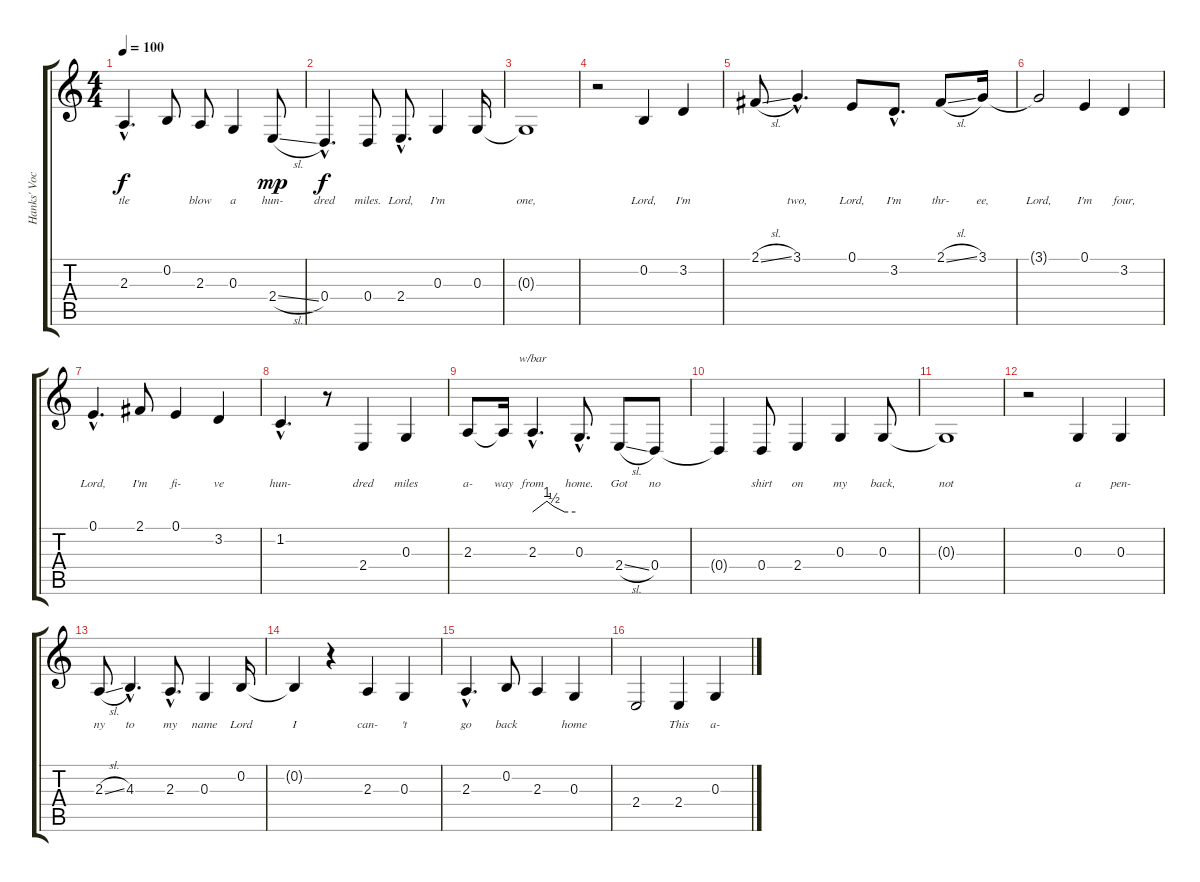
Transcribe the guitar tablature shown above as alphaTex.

\track ("Hanks' Vocal" "Hanks' Voc") {instrument churchorgan}
\staff {score tabs}
\tuning (E4 B3 G3 D3 A2 E2) {hide}
\ts (4 4)
\tempo 100
\clef g2
\ks c
2.3{hac}.4{d lyrics (0 "tle") lyrics (1 "") lyrics (2 "") lyrics (3 "") lyrics (4 "") dy f} 0.2.8{lyrics (0 "") lyrics (1 "") lyrics (2 "") lyrics (3 "") lyrics (4 "")} 2.3.8{lyrics (0 "blow") lyrics (1 "") lyrics (2 "") lyrics (3 "") lyrics (4 "")} 0.3.4{lyrics (0 "a") lyrics (1 "") lyrics (2 "") lyrics (3 "") lyrics (4 "")} 2.4{sl}.8{lyrics (0 "hun-") lyrics (1 "") lyrics (2 "") lyrics (3 "") lyrics (4 "") dy mp} |
0.4{hac}.4{d lyrics (0 "dred") lyrics (1 "") lyrics (2 "") lyrics (3 "") lyrics (4 "") dy f} 0.4.8{lyrics (0 "miles.") lyrics (1 "") lyrics (2 "") lyrics (3 "") lyrics (4 "")} 2.4{hac}.8{d lyrics (0 "Lord,") lyrics (1 "") lyrics (2 "") lyrics (3 "") lyrics (4 "")} 0.3.4{lyrics (0 "I'm") lyrics (1 "") lyrics (2 "") lyrics (3 "") lyrics (4 "")} 0.3.16{lyrics (0 "") lyrics (1 "") lyrics (2 "") lyrics (3 "") lyrics (4 "")} |
0.3{t}.1{lyrics (0 "one,") lyrics (1 "") lyrics (2 "") lyrics (3 "") lyrics (4 "")} |
r.2 0.2.4{lyrics (0 "Lord,") lyrics (1 "") lyrics (2 "") lyrics (3 "") lyrics (4 "")} 3.2.4{lyrics (0 "I'm") lyrics (1 "") lyrics (2 "") lyrics (3 "") lyrics (4 "")} |
2.1{sl}.8{lyrics (0 "") lyrics (1 "") lyrics (2 "") lyrics (3 "") lyrics (4 "")} 3.1{hac}.4{d lyrics (0 "two,") lyrics (1 "") lyrics (2 "") lyrics (3 "") lyrics (4 "")} 0.1.8{lyrics (0 "Lord,") lyrics (1 "") lyrics (2 "") lyrics (3 "") lyrics (4 "")} 3.2{hac}.8{d lyrics (0 "I'm") lyrics (1 "") lyrics (2 "") lyrics (3 "") lyrics (4 "")} 2.1{sl}.8{lyrics (0 "thr-") lyrics (1 "") lyrics (2 "") lyrics (3 "") lyrics (4 "")} 3.1.16{lyrics (0 "ee,") lyrics (1 "") lyrics (2 "") lyrics (3 "") lyrics (4 "")} |
3.1{t}.2{lyrics (0 "Lord,") lyrics (1 "") lyrics (2 "") lyrics (3 "") lyrics (4 "")} 0.1.4{lyrics (0 "I'm") lyrics (1 "") lyrics (2 "") lyrics (3 "") lyrics (4 "")} 3.2.4{lyrics (0 "four,") lyrics (1 "") lyrics (2 "") lyrics (3 "") lyrics (4 "")} |
0.1{hac}.4{d lyrics (0 "Lord,") lyrics (1 "") lyrics (2 "") lyrics (3 "") lyrics (4 "")} 2.1.8{lyrics (0 "I'm") lyrics (1 "") lyrics (2 "") lyrics (3 "") lyrics (4 "")} 0.1.4{lyrics (0 "fi-") lyrics (1 "") lyrics (2 "") lyrics (3 "") lyrics (4 "")} 3.2.4{lyrics (0 "ve") lyrics (1 "") lyrics (2 "") lyrics (3 "") lyrics (4 "")} |
1.2{hac}.4{d lyrics (0 "hun-") lyrics (1 "") lyrics (2 "") lyrics (3 "") lyrics (4 "")} r.8 2.4.4{lyrics (0 "dred") lyrics (1 "") lyrics (2 "") lyrics (3 "") lyrics (4 "")} 0.3.4{lyrics (0 "miles") lyrics (1 "") lyrics (2 "") lyrics (3 "") lyrics (4 "")} |
2.3.8{lyrics (0 "a-") lyrics (1 "") lyrics (2 "") lyrics (3 "") lyrics (4 "")} 2.3{t}.16{lyrics (0 "way") lyrics (1 "") lyrics (2 "") lyrics (3 "") lyrics (4 "")} 2.3{hac}.4{d tbe (custom default 0 0 20 4 30 2 45 0 60 0) lyrics (0 "from") lyrics (1 "") lyrics (2 "") lyrics (3 "") lyrics (4 "")} 0.3{hac}.8{d lyrics (0 "home.") lyrics (1 "") lyrics (2 "") lyrics (3 "") lyrics (4 "")} 2.4{sl}.8{lyrics (0 "Got") lyrics (1 "") lyrics (2 "") lyrics (3 "") lyrics (4 "")} 0.4.8{lyrics (0 "no") lyrics (1 "") lyrics (2 "") lyrics (3 "") lyrics (4 "")} |
0.4{t}.4{lyrics (0 "") lyrics (1 "") lyrics (2 "") lyrics (3 "") lyrics (4 "")} 0.4.8{lyrics (0 "shirt") lyrics (1 "") lyrics (2 "") lyrics (3 "") lyrics (4 "")} 2.4.4{lyrics (0 "on") lyrics (1 "") lyrics (2 "") lyrics (3 "") lyrics (4 "")} 0.3.4{lyrics (0 "my") lyrics (1 "") lyrics (2 "") lyrics (3 "") lyrics (4 "")} 0.3.8{lyrics (0 "back,") lyrics (1 "") lyrics (2 "") lyrics (3 "") lyrics (4 "")} |
0.3{t}.1{lyrics (0 "not") lyrics (1 "") lyrics (2 "") lyrics (3 "") lyrics (4 "")} |
r.2 0.3.4{lyrics (0 "a") lyrics (1 "") lyrics (2 "") lyrics (3 "") lyrics (4 "")} 0.3.4{lyrics (0 "pen-") lyrics (1 "") lyrics (2 "") lyrics (3 "") lyrics (4 "")} |
2.3{sl}.8{lyrics (0 "ny") lyrics (1 "") lyrics (2 "") lyrics (3 "") lyrics (4 "")} 4.3{hac}.4{d lyrics (0 "to") lyrics (1 "") lyrics (2 "") lyrics (3 "") lyrics (4 "")} 2.3{hac}.8{d lyrics (0 "my") lyrics (1 "") lyrics (2 "") lyrics (3 "") lyrics (4 "")} 0.3.4{lyrics (0 "name") lyrics (1 "") lyrics (2 "") lyrics (3 "") lyrics (4 "")} 0.2.16{lyrics (0 "Lord") lyrics (1 "") lyrics (2 "") lyrics (3 "") lyrics (4 "")} |
0.2{t}.4{lyrics (0 "I") lyrics (1 "") lyrics (2 "") lyrics (3 "") lyrics (4 "")} r.4 2.3.4{lyrics (0 "can-") lyrics (1 "") lyrics (2 "") lyrics (3 "") lyrics (4 "")} 0.3.4{lyrics (0 "'t") lyrics (1 "") lyrics (2 "") lyrics (3 "") lyrics (4 "")} |
2.3{hac}.4{d lyrics (0 "go") lyrics (1 "") lyrics (2 "") lyrics (3 "") lyrics (4 "")} 0.2.8{lyrics (0 "back") lyrics (1 "") lyrics (2 "") lyrics (3 "") lyrics (4 "")} 2.3.4{lyrics (0 "") lyrics (1 "") lyrics (2 "") lyrics (3 "") lyrics (4 "")} 0.3.4{lyrics (0 "home") lyrics (1 "") lyrics (2 "") lyrics (3 "") lyrics (4 "")} |
2.4.2{lyrics (0 "") lyrics (1 "") lyrics (2 "") lyrics (3 "") lyrics (4 "")} 2.4.4{lyrics (0 "This") lyrics (1 "") lyrics (2 "") lyrics (3 "") lyrics (4 "")} 0.3.4{lyrics (0 "a-") lyrics (1 "") lyrics (2 "") lyrics (3 "") lyrics (4 "")}
